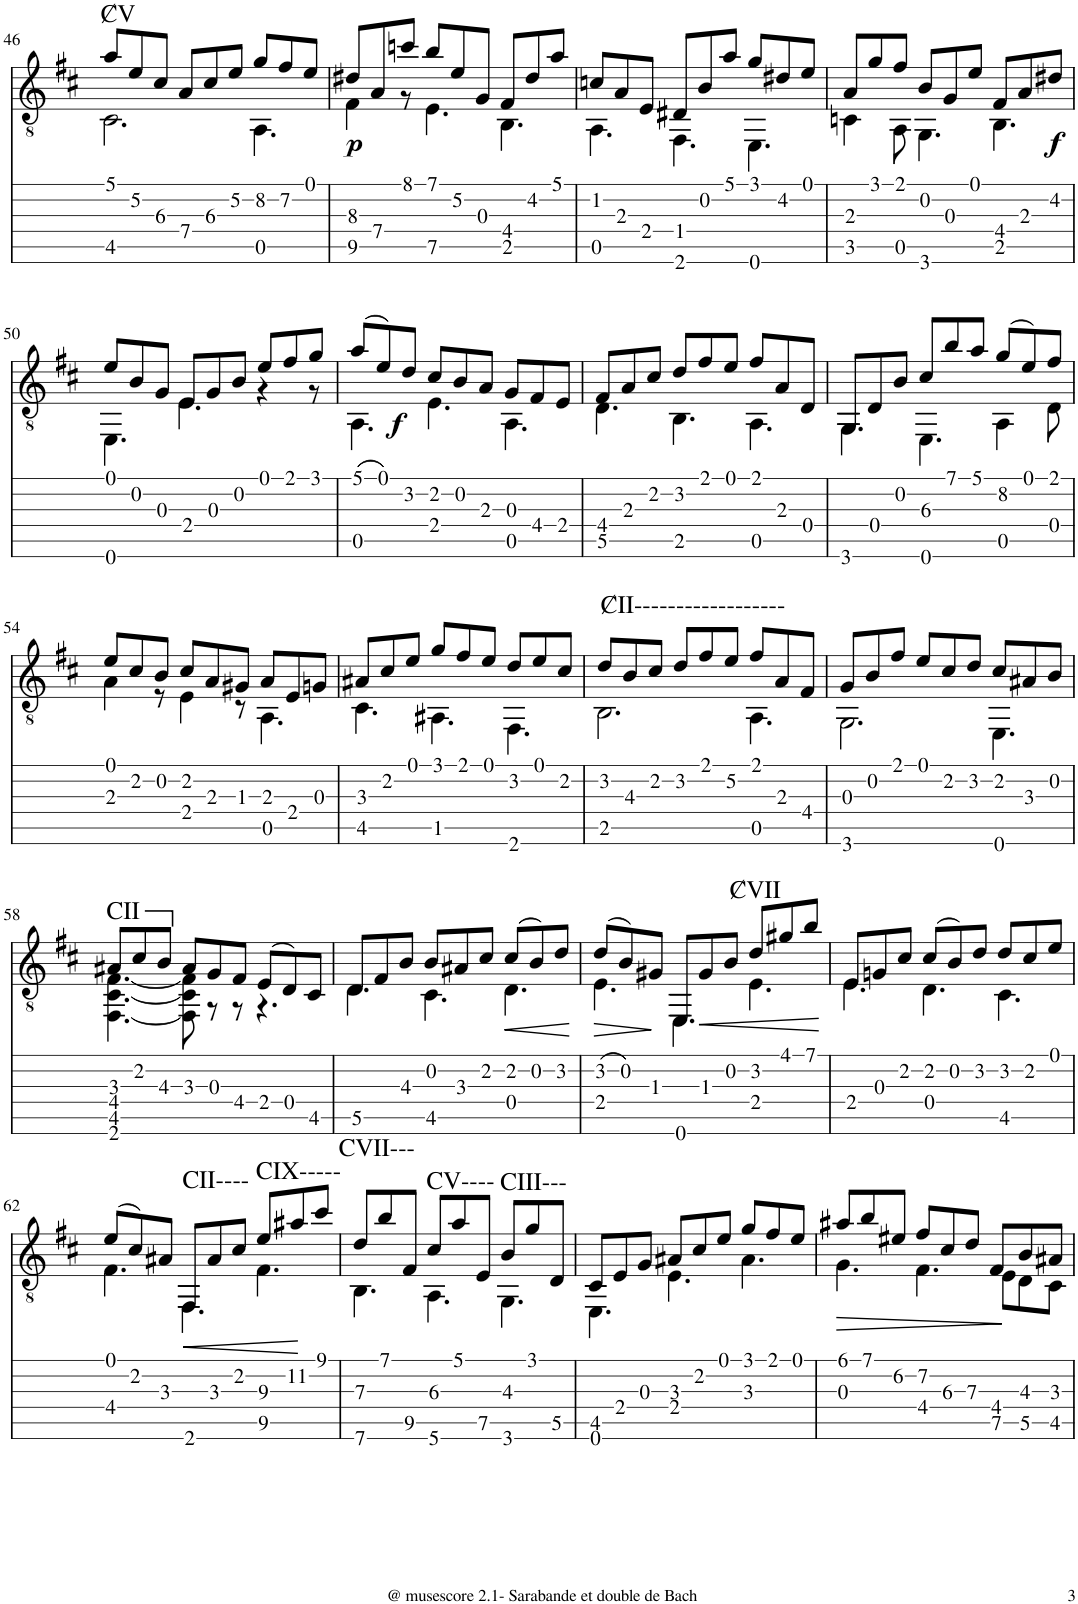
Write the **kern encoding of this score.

**kern	**kern	**dynam
*part2	*part1	*part1
*staff2	*staff1	*staff1
*I"Guitare classique [Tablature]	*I"Classical Guitar	*
!!LO:PB:g=z
*	*clefGv2	*
*k[f#c#]	*k[f#c#]	*
*M9/8	*M9/8	*
=46	=46	=46
*^	*^	*
!	!	!LO:TX:a:t=ȻV	!	!
8aL	2.C#	8a/L	2.C#\	.
8e	.	8e/	.	.
8c#J	.	8c#/J	.	.
8AL	.	8A/L	.	.
8c#	.	8c#/	.	.
8eJ	.	8e/J	.	.
8gL	4.AA	8g/L	4.AA\	.
8f#	.	8f#/	.	.
8eJ	.	8e/J	.	.
=47	=47	=47	=47	=47
!	!	!	!	!LO:DY:b
8d#XL	4F#	8d#X/L	4F#\	p
8A	.	8A/	.	.
8ccnJ	8r	8ccn/J	8r	.
8bL	4.E	8b/L	4.E\	.
8e	.	8e/	.	.
8GJ	.	8G/J	.	.
8F#L	4.BB	8F#/L	4.BB\	.
8d#	.	8d#/	.	.
8aJ	.	8a/J	.	.
=48	=48	=48	=48	=48
8cnL	4.AA	8cn/L	4.AA\	.
8A	.	8A/	.	.
8EJ	.	8E/J	.	.
8D#XL	4.FF#	8D#X/L	4.FF#\	.
8B	.	8B/	.	.
8aJ	.	8a/J	.	.
8gL	4.EE	8g/L	4.EE\	.
8d#X	.	8d#X/	.	.
8eJ	.	8e/J	.	.
=49	=49	=49	=49	=49
8AL	4Cn	8A/L	4Cn\	.
8g	.	8g/	.	.
8f#J	8AA	8f#/J	8AA\	.
8BL	4.GG	8B/L	4.GG\	.
8G	.	8G/	.	.
8eJ	.	8e/J	.	.
8F#L	4.BB	8F#/L	4.BB\	.
8A	.	8A/	.	.
!	!	!	!	!LO:DY:b
8d#XJ	.	8d#X/J	.	f
!!LO:LB:g=z	!!
=50	=50	=50	=50	=50
*	*	*	*	*
8eL	4.EE	8e/L	4.EE\	.
8B	.	8B/	.	.
8GJ	.	8G/J	.	.
8EL	4r	8E/L	4.E\	.
8G	.	8G/	.	.
8BJ	2r	8B/J	.	.
8eL	.	8e/L	4r	.
8f#	.	8f#/	.	.
8gJ	.	8g/J	8r	.
=51	=51	=51	=51	=51
(8aL	4.AA	(8a/L	4.AA\	.
8e)	.	8e/)	.	.
!	!	!	!	!LO:DY:b
8dJ	.	8d/J	.	f
8c#L	4.E	8c#/L	4.E\	.
8B	.	8B/	.	.
8AJ	.	8A/J	.	.
8GL	4.AA	8G/L	4.AA\	.
8F#	.	8F#/	.	.
8EJ	.	8E/J	.	.
=52	=52	=52	=52	=52
8F#L	4.D	8F#/L	4.D\	.
8A	.	8A/	.	.
8c#J	.	8c#/J	.	.
8dL	4.BB	8d/L	4.BB\	.
8f#	.	8f#/	.	.
8eJ	.	8e/J	.	.
8f#L	4.AA	8f#/L	4.AA\	.
8A	.	8A/	.	.
8DJ	.	8D/J	.	.
=53	=53	=53	=53	=53
8r	4.GG	8GG/L	4.GG\	.
8DL	.	8D/	.	.
8BJ	.	8B/J	.	.
8c#L	4.EE	8c#/L	4.EE\	.
8b	.	8b/	.	.
8aJ	.	8a/J	.	.
8gL	4AA	(8g/L	4AA\	.
8e	.	8e/)	.	.
8f#J	8D	8f#/J	8D\	.
!!LO:LB:g=z	!!
=54	=54	=54	=54	=54
*	*	*	*	*
8eL	4A	8e/L	4A\	.
8c#	.	8c#/	.	.
8BJ	8r	8B/J	8r	.
8c#L	4E	8c#/L	4E\	.
8A	.	8A/	.	.
8G#XJ	8r	8G#X/J	8r	.
8AL	4.AA	8A/L	4.AA\	.
8E	.	8E/	.	.
8GnJ	.	8Gn/J	.	.
=55	=55	=55	=55	=55
8A#XL	4.C#	8A#X/L	4.C#\	.
8c#	.	8c#/	.	.
8eJ	.	8e/J	.	.
8gL	4.AA#X	8g/L	4.AA#X\	.
8f#	.	8f#/	.	.
8eJ	.	8e/J	.	.
8dL	4.FF#	8d/L	4.FF#\	.
8e	.	8e/	.	.
8c#J	.	8c#/J	.	.
=56	=56	=56	=56	=56
8dL	2.BB	8d/L	2.BB\	.
8B	.	8B/	.	.
8c#J	.	8c#/J	.	.
8dL	.	8d/L	.	.
8f#	.	8f#/	.	.
8eJ	.	8e/J	.	.
!	!	!LO:TX:a:t=ȻII------------------	!	!
8f#L	4.AA	8f#/L	4.AA\	.
8A	.	8A/	.	.
8F#J	.	8F#/J	.	.
=57	=57	=57	=57	=57
8GL	2.GG	8G/L	2.GG\	.
8B	.	8B/	.	.
8f#J	.	8f#/J	.	.
8eL	.	8e/L	.	.
8c#	.	8c#/	.	.
8dJ	.	8d/J	.	.
8c#L	4.EE	8c#/L	4.EE\	.
8A#X	.	8A#X/	.	.
8BJ	.	8B/J	.	.
!!LO:LB:g=z	!!
=58	=58	=58	=58	=58
*	*	*	*	*
!	!	!LO:TX:a:t=CII	!	!
8A#XL	4.FF# 4.C# 4.F#	8A#X/L	[4.FF#\ [4.C#\ [4.F#\	.
8c#	.	8c#/	.	.
8BJ	.	8B/J	.	.
8A#L	8r	8A#/L	8FF#\] 8C#\] 8F#\]	.
8G	8r	8G/	8r	.
8F#J	8r	8F#/J	8r	.
8EL	4.r	(8E/L	4.r	.
8D	.	8D/)	.	.
8C#J	.	8C#/J	.	.
=59	=59	=59	=59	=59
4D	4.r	8D/L	4.D\	.
.	.	8F#/	.	.
8B	.	8B/J	.	.
8BL	4.C#	8B/L	4.C#\	.
8A#X	.	8A#X/	.	.
8c#J	.	8c#/J	.	.
!	!	!	!	!LO:HP:b
8c#L	4.D	(8c#/L	4.D\	<
8B	.	8B/)	.	.
8dJ	.	8d/J	.	.
*v	*v	*	*	*
*	*v	*v	*
.	.	[
=60	=60	=60
*^	*	*
!	!	!	!LO:HP:b
*	*	*^	*
(8dL	4.E	(8d/L	4.E\	>
8B)	.	8B/)	.	.
8G#XJ	.	8G#X/J	.	.
8EEL	4.r	8EE/L	4.EE\	.
!	!	!	!	!LO:HP:b
8G#	.	8G#/	.	<
8BJ	.	8B/J	.	.
!	!	!LO:TX:a:t=ȻVII	!	!
8dL	4.E	8d/L	4.E\	.
8g#X	.	8g#X/	.	.
8bJ	.	8b/J	.	.
*v	*v	*	*	*
*	*v	*v	*
.	.	] [
=61	=61	=61
*^	*^	*
8EL	4.r	8E/L	4.E\	.
8Gn	.	8Gn/	.	.
8c#J	.	8c#/J	.	.
8c#L	4.D	(8c#/L	4.D\	.
8B	.	8B/)	.	.
8dJ	.	8d/J	.	.
8dL	4.C#	8d/L	4.C#\	.
8c#	.	8c#/	.	.
8eJ	.	8e/J	.	.
!!LO:LB:g=z	!!
=62	=62	=62	=62	=62
*	*	*	*	*
8eL	4.F#	(8e/L	4.F#\	.
8c#	.	8c#/)	.	.
8A#XJ	.	8A#X/J	.	.
!	!	!LO:TX:a:t=CII----	!	!
!	!	!	!	!LO:HP:b
8r	4.FF#	8FF#/L	4.FF#\	<
8A#L	.	8A#/	.	.
8c#J	.	8c#/J	.	.
!	!	!LO:TX:a:t=CIX-----	!	!
8eL	4.F#	8e/L	4.F#\	.
8a#X	.	8a#X/	.	.
8cc#J	.	8cc#/J	.	.
*v	*v	*	*	*
*	*v	*v	*
.	.	[
=63	=63	=63
*^	*^	*
!	!	!LO:TX:a:t=CVII---	!	!
8dL	4.BB	8d/L	4.BB\	.
8b	.	8b/	.	.
8F#J	.	8F#/J	.	.
!	!	!LO:TX:a:t=CV----	!	!
8c#L	4.AA	8c#/L	4.AA\	.
8a	.	8a/	.	.
8EJ	.	8E/J	.	.
!	!	!LO:TX:a:t=CIII---	!	!
8BL	4.GG	8B/L	4.GG\	.
8g	.	8g/	.	.
8DJ	.	8D/J	.	.
=64	=64	=64	=64	=64
8C#L	4.EE	8C#/L	4.EE\	.
8E	.	8E/	.	.
8GJ	.	8G/J	.	.
8A#XL	4.E	8A#X/L	4.E\	.
8c#	.	8c#/	.	.
8eJ	.	8e/J	.	.
8gL	4.A#	8g/L	4.A#\	.
8f#	.	8f#/	.	.
8eJ	.	8e/J	.	.
=65	=65	=65	=65	=65
!	!	!	!	!LO:HP:b
8a#XL	4.G	8a#X/L	4.G\	>
8b	.	8b/	.	.
8e#XJ	.	8e#X/J	.	.
8f#L	4.F#	8f#/L	4.F#\	.
8c#	.	8c#/	.	.
8dJ	.	8d/J	.	.
8F#L	8EL	8F#/L	8E\L	.
8B	8D	8B/	8D\	.
8A#XJ	8C#J	8A#X/J	8C#\J	.
*v	*v	*	*	*
*	*v	*v	*
.	.	]
=	=	=
*-	*-	*-
